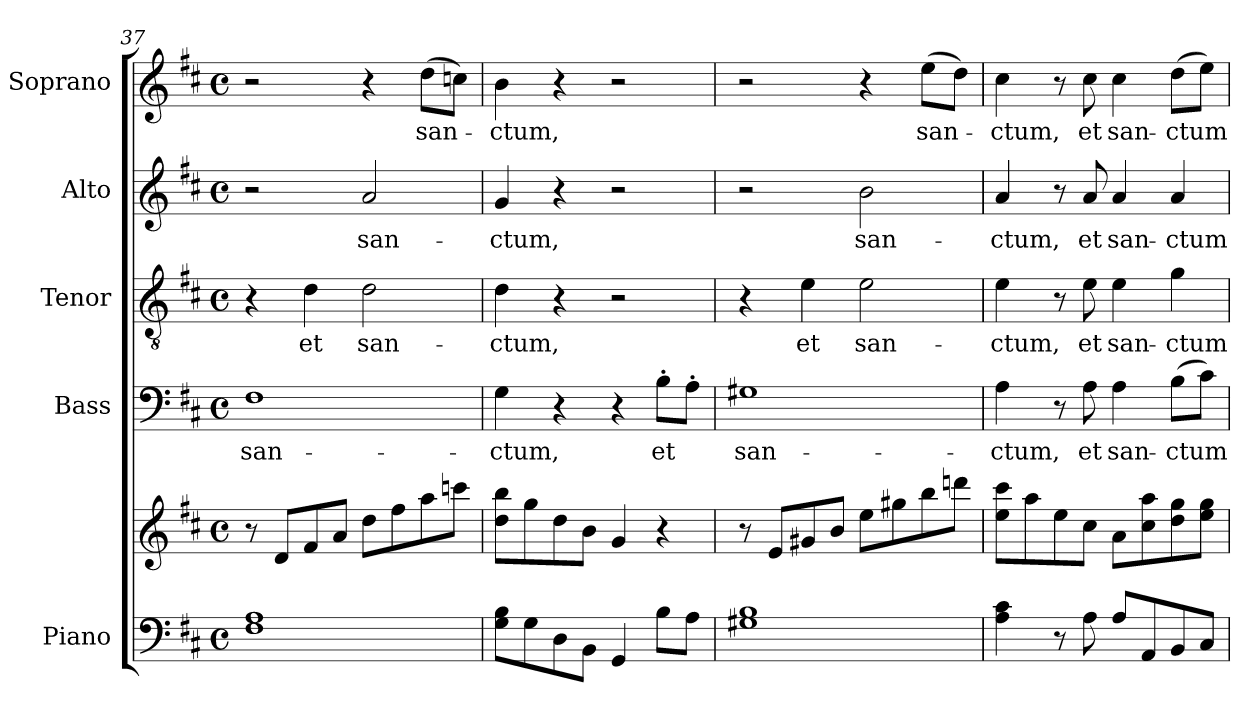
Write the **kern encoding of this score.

**kern	**kern	**kern	**text	**kern	**text	**kern	**text	**kern	**text
*part5	*part5	*part4	*part4	*part3	*part3	*part2	*part2	*part1	*part1
*staff6	*staff5	*staff4	*staff4	*staff3	*staff3	*staff2	*staff2	*staff1	*staff1
*I"Piano	*	*I"Bass	*	*I"Tenor	*	*I"Alto	*	*I"Soprano	*
*I'Pno.	*	*I'B.	*	*I'T.	*	*I'A.	*	*I'S.	*
*clefF4	*clefG2	*clefF4	*	*clefGv2	*	*clefG2	*	*clefG2	*
*	*	*	*	*ITrd7c12	*	*	*	*	*
*k[f#c#]	*k[f#c#]	*k[f#c#]	*	*k[f#c#]	*	*k[f#c#]	*	*k[f#c#]	*
*D:	*D:	*D:	*	*D:	*	*D:	*	*D:	*
*M4/4	*M4/4	*M4/4	*	*M4/4	*	*M4/4	*	*M4/4	*
*met(c)	*met(c)	*met(c)	*	*met(c)	*	*met(c)	*	*met(c)	*
=37	=37	=37	=37	=37	=37	=37	=37	=37	=37
!	!	!	!LO:LY:b:color=#000000	!	!	!	!	!	!
1F#i 1Ai	8r	1F#i	san-	4r	.	2r	.	2r	.
.	8di/L	.	.	.	.	.	.	.	.
!	!	!	!	!	!LO:LY:b:color=#000000	!	!	!	!
.	8f#i/	.	.	4Di\	et	.	.	.	.
.	8ai/J	.	.	.	.	.	.	.	.
!	!	!	!	!	!LO:LY:b:color=#000000	!	!	!	!
!	!	!	!	!	!	!	!LO:LY:b:color=#000000	!	!
.	8ddi\L	.	.	2Di\	san-	2ai/	san-	4r	.
.	8ff#i\	.	.	.	.	.	.	.	.
!	!	!	!	!	!	!	!	!	!LO:LY:b:color=#000000
.	8aai\	.	.	.	.	.	.	(8ddi\L	san-
.	8cccni\J	.	.	.	.	.	.	8ccni\J)	.
=38	=38	=38	=38	=38	=38	=38	=38	=38	=38
!	!	!	!LO:LY:b:color=#000000	!	!	!	!	!	!
!	!	!	!	!	!LO:LY:b:color=#000000	!	!	!	!
!	!	!	!	!	!	!	!LO:LY:b:color=#000000	!	!
!	!	!	!	!	!	!	!	!	!LO:LY:b:color=#000000
8Gi\ 8BiL	8ddi\ 8bbiL	4Gi\	-ctum,	4Di\	-ctum,	4gi/	-ctum,	4bi\	-ctum,
8Gi\	8ggi\	.	.	.	.	.	.	.	.
8Di\	8ddi\	4r	.	4r	.	4r	.	4r	.
8BBi\J	8bi\J	.	.	.	.	.	.	.	.
4GGi/	4gi/	4r	.	2r	.	2r	.	2r	.
!	!	!	!LO:LY:b:color=#000000	!	!	!	!	!	!
8Bi\L	4r	8B'i\L	et	.	.	.	.	.	.
8Ai\J	.	8A'i\J	.	.	.	.	.	.	.
=39	=39	=39	=39	=39	=39	=39	=39	=39	=39
!	!	!	!LO:LY:b:color=#000000	!	!	!	!	!	!
1G#Xi 1Bi	8r	1G#Xi	san-	4r	.	2r	.	2r	.
.	8ei/L	.	.	.	.	.	.	.	.
!	!	!	!	!	!LO:LY:b:color=#000000	!	!	!	!
.	8g#Xi/	.	.	4Ei\	et	.	.	.	.
.	8bi/J	.	.	.	.	.	.	.	.
!	!	!	!	!	!LO:LY:b:color=#000000	!	!	!	!
!	!	!	!	!	!	!	!LO:LY:b:color=#000000	!	!
.	8eei\L	.	.	2Ei\	san-	2bi\	san-	4r	.
.	8gg#Xi\	.	.	.	.	.	.	.	.
!	!	!	!	!	!	!	!	!	!LO:LY:b:color=#000000
.	8bbi\	.	.	.	.	.	.	(8eei\L	san-
.	8dddni\J	.	.	.	.	.	.	8ddi\J)	.
!!LO:LB:g=z
=40	=40	=40	=40	=40	=40	=40	=40	=40	=40
!	!	!	!LO:LY:b:color=#000000	!	!	!	!	!	!
!	!	!	!	!	!LO:LY:b:color=#000000	!	!	!	!
!	!	!	!	!	!	!	!LO:LY:b:color=#000000	!	!
!	!	!	!	!	!	!	!	!	!LO:LY:b:color=#000000
4Ai\ 4c#i	8eei\ 8ccc#iL	4Ai\	-ctum,	4Ei\	-ctum,	4ai/	-ctum,	4cc#i\	-ctum,
.	8aai\	.	.	.	.	.	.	.	.
8r	8eei\	8r	.	8r	.	8r	.	8r	.
!	!	!	!LO:LY:b:color=#000000	!	!	!	!	!	!
!	!	!	!	!	!LO:LY:b:color=#000000	!	!	!	!
!	!	!	!	!	!	!	!LO:LY:b:color=#000000	!	!
!	!	!	!	!	!	!	!	!	!LO:LY:b:color=#000000
8Ai\	8cc#i\J	8Ai\	et	8Ei\	et	8ai/	et	8cc#i\	et
!	!	!	!LO:LY:b:color=#000000	!	!	!	!	!	!
!	!	!	!	!	!LO:LY:b:color=#000000	!	!	!	!
!	!	!	!	!	!	!	!LO:LY:b:color=#000000	!	!
!	!	!	!	!	!	!	!	!	!LO:LY:b:color=#000000
8Ai/L	8ai\L	4Ai\	san-	4Ei\	san-	4ai/	san-	4cc#i\	san-
8AAi/	8cc#i\ 8aai	.	.	.	.	.	.	.	.
!	!	!	!LO:LY:b:color=#000000	!	!	!	!	!	!
!	!	!	!	!	!LO:LY:b:color=#000000	!	!	!	!
!	!	!	!	!	!	!	!LO:LY:b:color=#000000	!	!
!	!	!	!	!	!	!	!	!	!LO:LY:b:color=#000000
8BBi/	8ddi\ 8ggi	(8Bi\L	-ctum	4Gi\	-ctum	4ai/	-ctum	(8ddi\L	-ctum
8C#i/J	8eei\ 8ggiJ	8c#i\J)	.	.	.	.	.	8eei\J)	.
=	=	=	=	=	=	=	=	=	=
*-	*-	*-	*-	*-	*-	*-	*-	*-	*-
